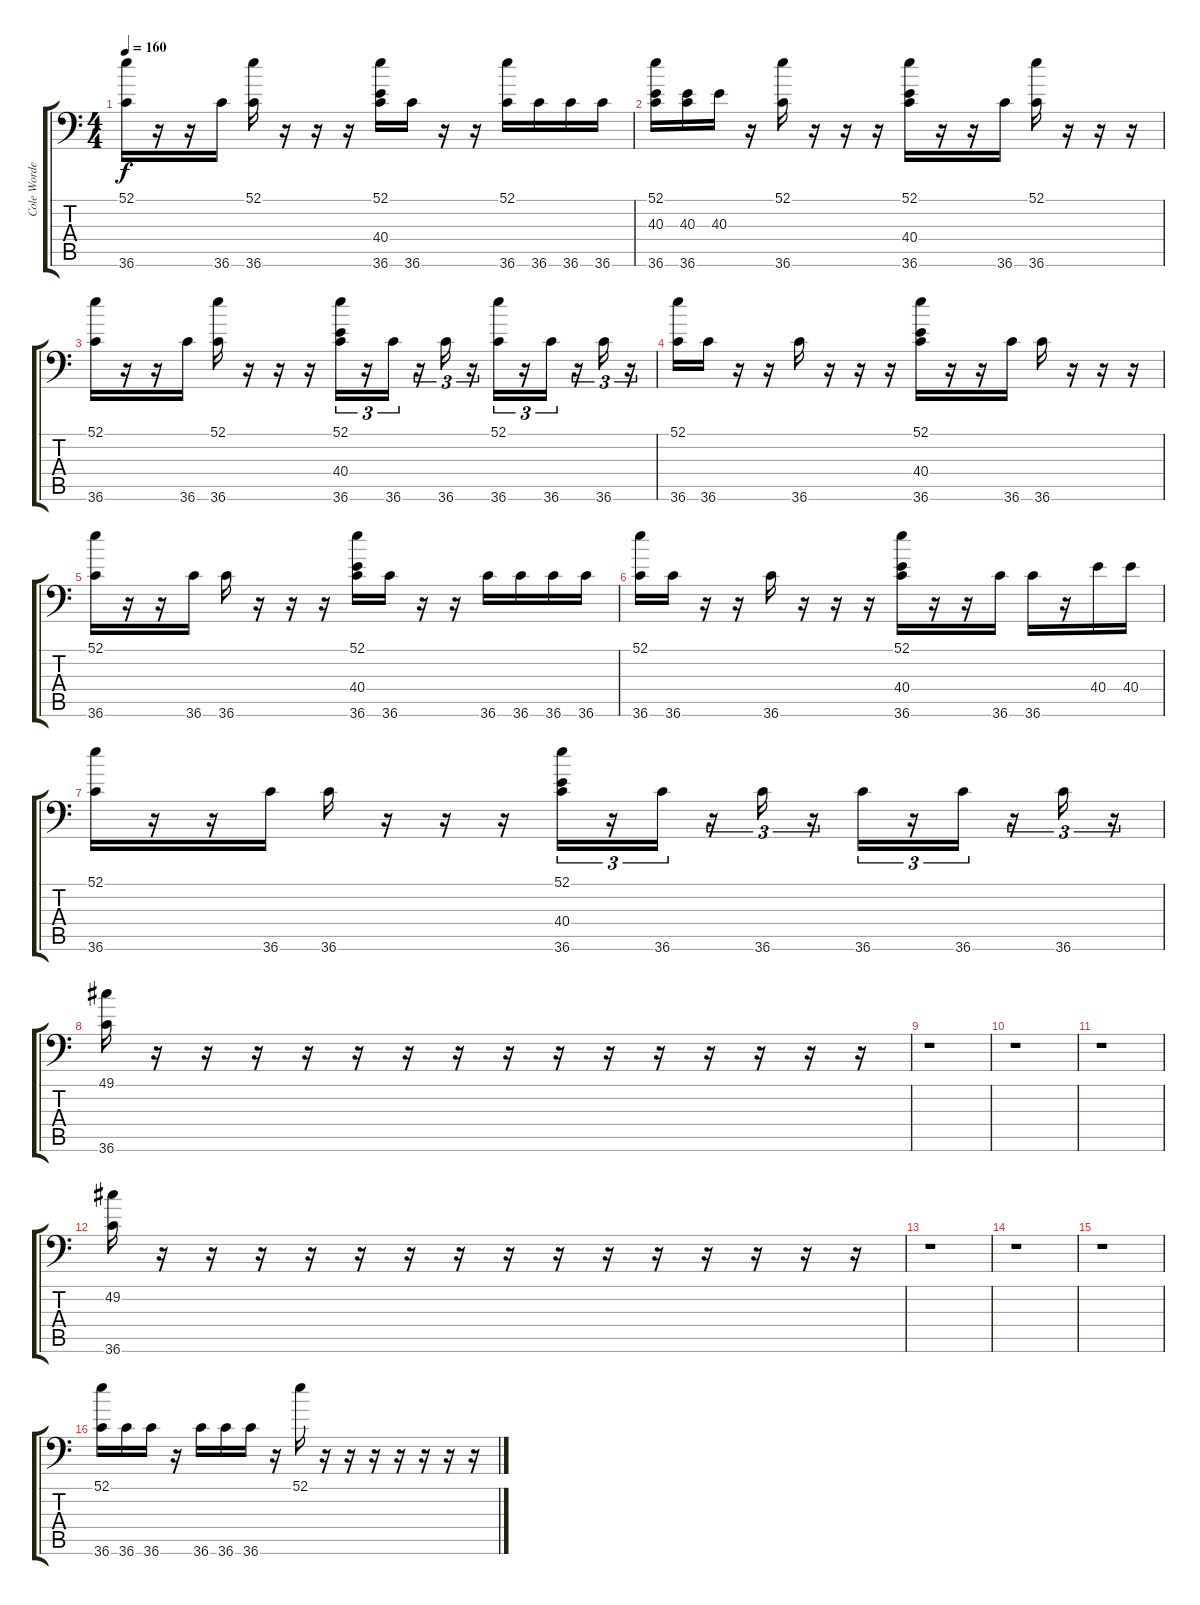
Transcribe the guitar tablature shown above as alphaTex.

\track ("Cole Worden" "Cole Worde") {instrument acousticgrandpiano}
\staff {score tabs}
\tuning (C-1 C-1 C-1 C-1 C-1 C-1) {hide}
\ts (4 4)
\tempo 160
\clef f4
\ks c
(52.1 36.6).16{dy f} r.16 r.16 36.6.16 (52.1 36.6).16 r.16 r.16 r.16 (52.1 40.4 36.6).16 36.6.16 r.16 r.16 (52.1 36.6).16 36.6.16 36.6.16 36.6.16 |
(52.1 40.3 36.6).16 (40.3 36.6).16 40.3.16 r.16 (52.1 36.6).16 r.16 r.16 r.16 (52.1 40.4 36.6).16 r.16 r.16 36.6.16 (52.1 36.6).16 r.16 r.16 r.16 |
(52.1 36.6).16 r.16 r.16 36.6.16 (52.1 36.6).16 r.16 r.16 r.16 (52.1 40.4 36.6).16{tu (3 2)} r.16{tu (3 2)} 36.6.16{tu (3 2)} r.16{tu (3 2)} 36.6.16{tu (3 2)} r.16{tu (3 2)} (52.1 36.6).16{tu (3 2)} r.16{tu (3 2)} 36.6.16{tu (3 2)} r.16{tu (3 2)} 36.6.16{tu (3 2)} r.16{tu (3 2)} |
(52.1 36.6).16 36.6.16 r.16 r.16 36.6.16 r.16 r.16 r.16 (52.1 40.4 36.6).16 r.16 r.16 36.6.16 36.6.16 r.16 r.16 r.16 |
(52.1 36.6).16 r.16 r.16 36.6.16 36.6.16 r.16 r.16 r.16 (52.1 40.4 36.6).16 36.6.16 r.16 r.16 36.6.16 36.6.16 36.6.16 36.6.16 |
(52.1 36.6).16 36.6.16 r.16 r.16 36.6.16 r.16 r.16 r.16 (52.1 40.4 36.6).16 r.16 r.16 36.6.16 36.6.16 r.16 40.4.16 40.4.16 |
(52.1 36.6).16 r.16 r.16 36.6.16 36.6.16 r.16 r.16 r.16 (52.1 40.4 36.6).16{tu (3 2)} r.16{tu (3 2)} 36.6.16{tu (3 2)} r.16{tu (3 2)} 36.6.16{tu (3 2)} r.16{tu (3 2)} 36.6.16{tu (3 2)} r.16{tu (3 2)} 36.6.16{tu (3 2)} r.16{tu (3 2)} 36.6.16{tu (3 2)} r.16{tu (3 2)} |
(49.1 36.6).16 r.16 r.16 r.16 r.16 r.16 r.16 r.16 r.16 r.16 r.16 r.16 r.16 r.16 r.16 r.16 |
r.1 |
r.1 |
r.1 |
(49.2 36.6).16 r.16 r.16 r.16 r.16 r.16 r.16 r.16 r.16 r.16 r.16 r.16 r.16 r.16 r.16 r.16 |
r.1 |
r.1 |
r.1 |
(52.1 36.6).16 36.6.16 36.6.16 r.16 36.6.16 36.6.16 36.6.16 r.16 52.1.16 r.16 r.16 r.16 r.16 r.16 r.16 r.16
